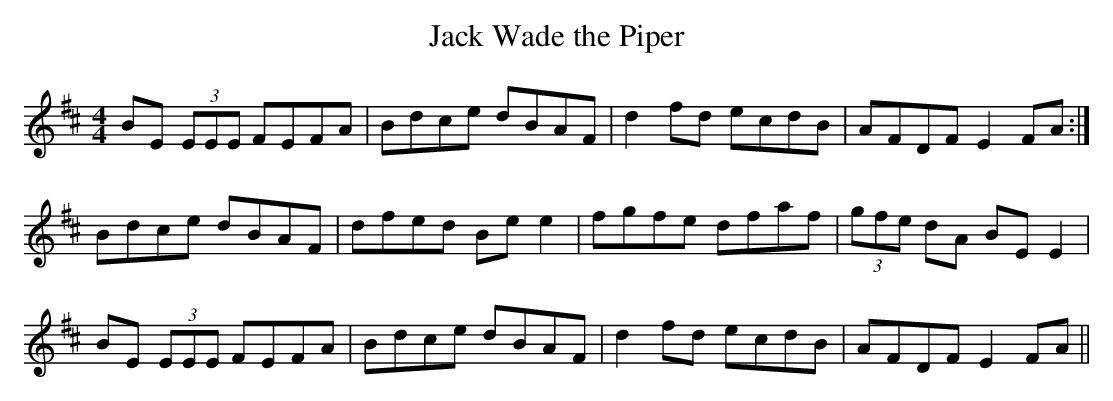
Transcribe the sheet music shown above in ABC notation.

X:1
T: Jack Wade the Piper
L: 1/8
M: 4/4
K: Edor
BE (3EEE FEFA|Bdce dBAF|d2 fd ecdB|AFDF E2 FA :|
Bdce dBAF|dfed Be e2|fgfe dfaf|(3gfe dA BE E2|
BE (3EEE FEFA|Bdce dBAF|d2 fd ecdB|AFDF E2 FA ||
